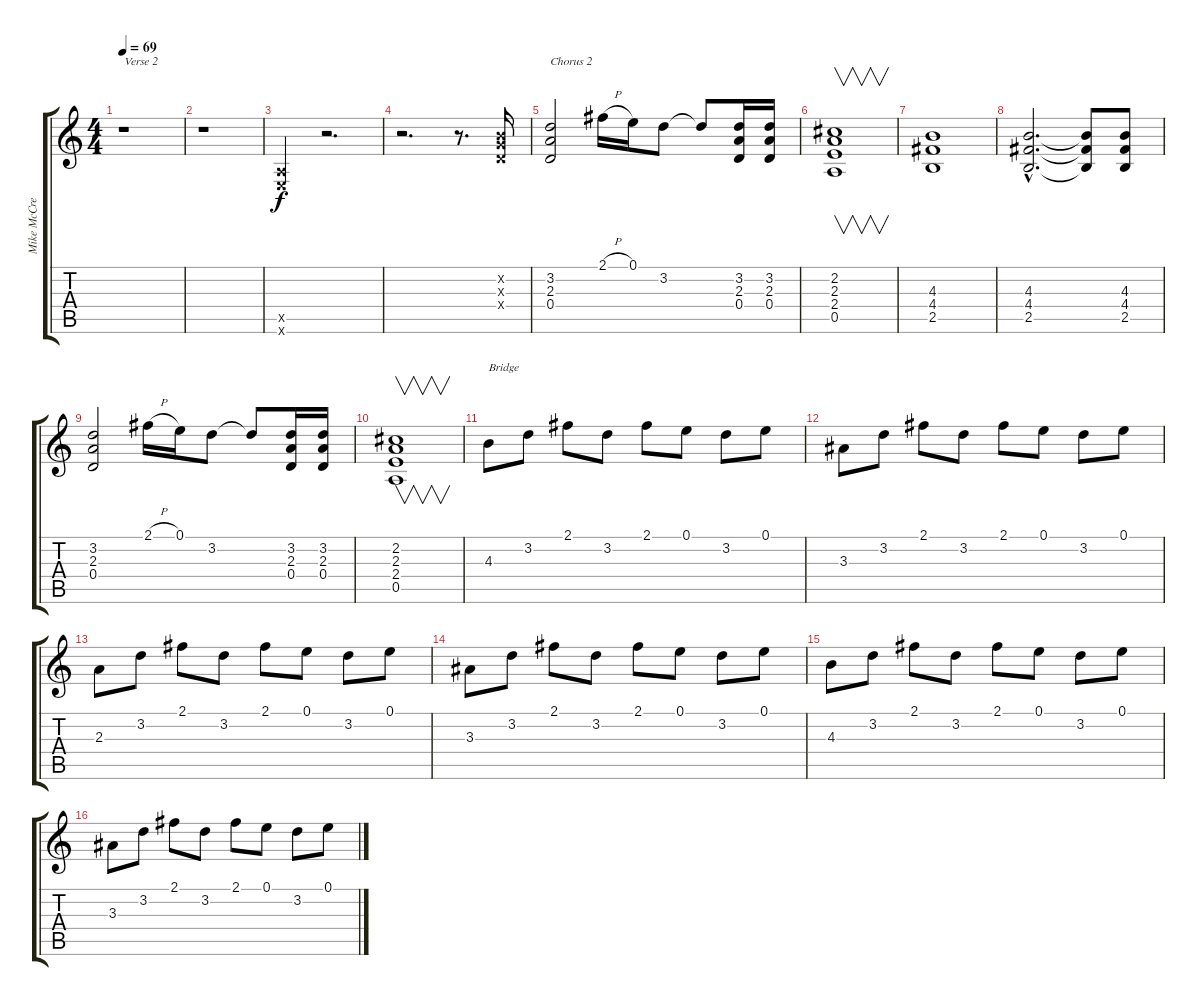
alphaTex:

\track ("Mike McCready" "Mike McCre") {instrument distortionguitar}
\staff {score tabs}
\tuning (E4 B3 G3 D3 A2 E2) {hide}
\ts (4 4)
\tempo 69
\clef g2
\ks c
r.1{txt "Verse 2" dy f} |
r.1 |
(0.5{x} 0.6{x}).4 r.2{d} |
r.2{d} r.8{d} (0.2{x} 0.3{x} 0.4{x}).16 |
(3.2 2.3 0.4).2{txt "Chorus 2"} 2.1{h}.16 0.1.16 3.2.8 3.2{t}.8 (3.2 2.3 0.4).16 (3.2 2.3 0.4).16 |
(2.2 2.3 2.4 0.5).1{v} |
(4.3 4.4 2.5).1 |
(4.3{hac} 4.4{hac} 2.5{hac}).2{d} (4.3{t} 4.4{t} 2.5{t}).8 (4.3 4.4 2.5).8 |
(3.2 2.3 0.4).2 2.1{h}.16 0.1.16 3.2.8 3.2{t}.8 (3.2 2.3 0.4).16 (3.2 2.3 0.4).16 |
(2.2 2.3 2.4 0.5).1{v} |
4.3.8{txt "Bridge"} 3.2.8 2.1.8 3.2.8 2.1.8 0.1.8 3.2.8 0.1.8 |
3.3.8 3.2.8 2.1.8 3.2.8 2.1.8 0.1.8 3.2.8 0.1.8 |
2.3.8 3.2.8 2.1.8 3.2.8 2.1.8 0.1.8 3.2.8 0.1.8 |
3.3.8 3.2.8 2.1.8 3.2.8 2.1.8 0.1.8 3.2.8 0.1.8 |
4.3.8 3.2.8 2.1.8 3.2.8 2.1.8 0.1.8 3.2.8 0.1.8 |
3.3.8 3.2.8 2.1.8 3.2.8 2.1.8 0.1.8 3.2.8 0.1.8
